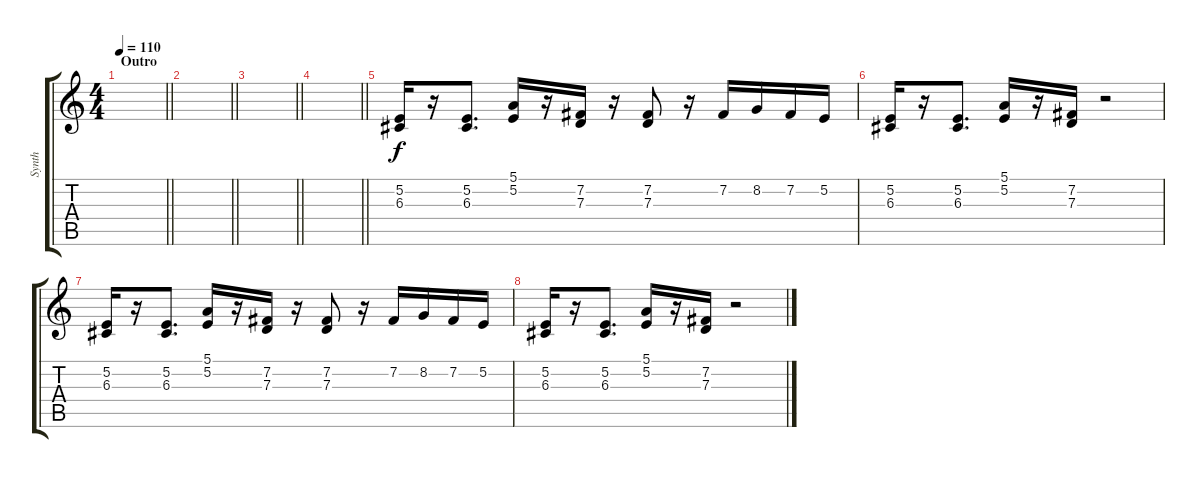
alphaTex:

\track ("Synth" "Synth") {instrument altosax}
\staff {score tabs}
\tuning (E4 B3 G3 D3 A2 E2) {hide}
\ts (4 4)
\section ("" "Outro")
\tempo 110
\clef g2
\barLineRight lightlight
\ks c
|
\barLineRight lightlight
|
\barLineRight lightlight
|
\barLineRight lightlight
|
(5.2 6.3).16 r.16 (5.2 6.3).8{d} (5.1 5.2).16 r.16 (7.2 7.3).16 r.16 (7.2 7.3).8 r.16 7.2.16 8.2.16 7.2.16 5.2.16 |
(5.2 6.3).16 r.16 (5.2 6.3).8{d} (5.1 5.2).16 r.16 (7.2 7.3).16 r.2 |
(5.2 6.3).16 r.16 (5.2 6.3).8{d} (5.1 5.2).16 r.16 (7.2 7.3).16 r.16 (7.2 7.3).8 r.16 7.2.16 8.2.16 7.2.16 5.2.16 |
(5.2 6.3).16 r.16 (5.2 6.3).8{d} (5.1 5.2).16 r.16 (7.2 7.3).16 r.2
